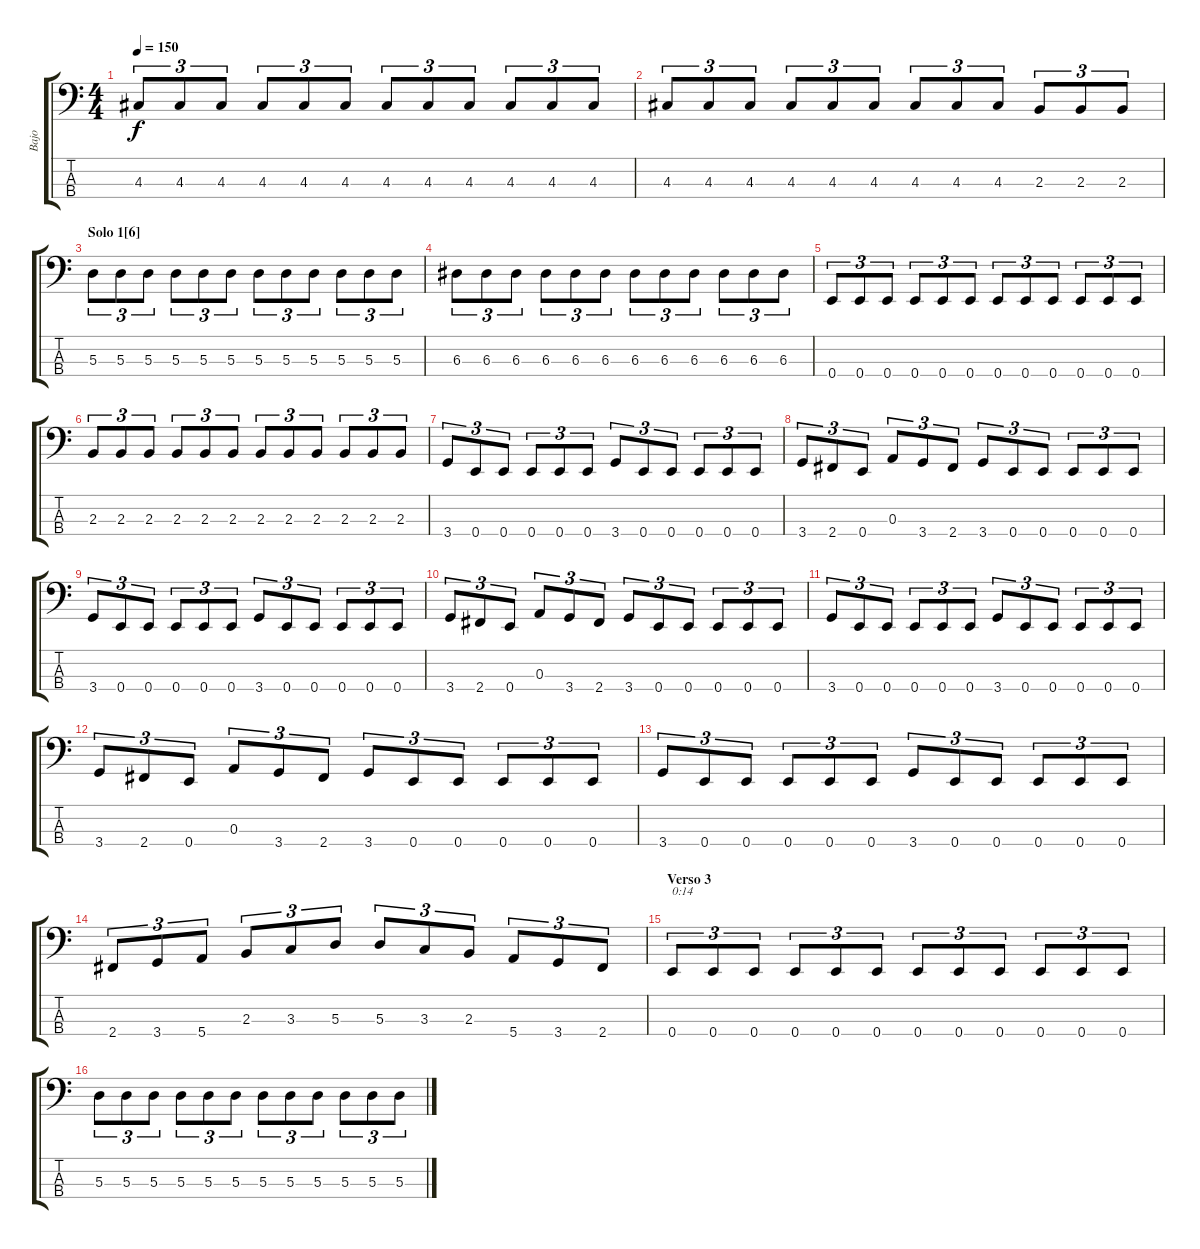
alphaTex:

\track ("Bajo" "Bajo") {instrument electricbassfinger}
\staff {score tabs}
\tuning (G2 D2 A1 E1) {hide}
\ts (4 4)
\tempo 150
\clef f4
\ks c
4.3.8{tu (3 2) dy f} 4.3.8{tu (3 2)} 4.3.8{tu (3 2)} 4.3.8{tu (3 2)} 4.3.8{tu (3 2)} 4.3.8{tu (3 2)} 4.3.8{tu (3 2)} 4.3.8{tu (3 2)} 4.3.8{tu (3 2)} 4.3.8{tu (3 2)} 4.3.8{tu (3 2)} 4.3.8{tu (3 2)} |
4.3.8{tu (3 2)} 4.3.8{tu (3 2)} 4.3.8{tu (3 2)} 4.3.8{tu (3 2)} 4.3.8{tu (3 2)} 4.3.8{tu (3 2)} 4.3.8{tu (3 2)} 4.3.8{tu (3 2)} 4.3.8{tu (3 2)} 2.3.8{tu (3 2)} 2.3.8{tu (3 2)} 2.3.8{tu (3 2)} |
\section ("" "Solo 1[6]")
5.3.8{tu (3 2)} 5.3.8{tu (3 2)} 5.3.8{tu (3 2)} 5.3.8{tu (3 2)} 5.3.8{tu (3 2)} 5.3.8{tu (3 2)} 5.3.8{tu (3 2)} 5.3.8{tu (3 2)} 5.3.8{tu (3 2)} 5.3.8{tu (3 2)} 5.3.8{tu (3 2)} 5.3.8{tu (3 2)} |
6.3.8{tu (3 2)} 6.3.8{tu (3 2)} 6.3.8{tu (3 2)} 6.3.8{tu (3 2)} 6.3.8{tu (3 2)} 6.3.8{tu (3 2)} 6.3.8{tu (3 2)} 6.3.8{tu (3 2)} 6.3.8{tu (3 2)} 6.3.8{tu (3 2)} 6.3.8{tu (3 2)} 6.3.8{tu (3 2)} |
0.4.8{tu (3 2)} 0.4.8{tu (3 2)} 0.4.8{tu (3 2)} 0.4.8{tu (3 2)} 0.4.8{tu (3 2)} 0.4.8{tu (3 2)} 0.4.8{tu (3 2)} 0.4.8{tu (3 2)} 0.4.8{tu (3 2)} 0.4.8{tu (3 2)} 0.4.8{tu (3 2)} 0.4.8{tu (3 2)} |
2.3.8{tu (3 2)} 2.3.8{tu (3 2)} 2.3.8{tu (3 2)} 2.3.8{tu (3 2)} 2.3.8{tu (3 2)} 2.3.8{tu (3 2)} 2.3.8{tu (3 2)} 2.3.8{tu (3 2)} 2.3.8{tu (3 2)} 2.3.8{tu (3 2)} 2.3.8{tu (3 2)} 2.3.8{tu (3 2)} |
3.4.8{tu (3 2)} 0.4.8{tu (3 2)} 0.4.8{tu (3 2)} 0.4.8{tu (3 2)} 0.4.8{tu (3 2)} 0.4.8{tu (3 2)} 3.4.8{tu (3 2)} 0.4.8{tu (3 2)} 0.4.8{tu (3 2)} 0.4.8{tu (3 2)} 0.4.8{tu (3 2)} 0.4.8{tu (3 2)} |
3.4.8{tu (3 2)} 2.4.8{tu (3 2)} 0.4.8{tu (3 2)} 0.3.8{tu (3 2)} 3.4.8{tu (3 2)} 2.4.8{tu (3 2)} 3.4.8{tu (3 2)} 0.4.8{tu (3 2)} 0.4.8{tu (3 2)} 0.4.8{tu (3 2)} 0.4.8{tu (3 2)} 0.4.8{tu (3 2)} |
3.4.8{tu (3 2)} 0.4.8{tu (3 2)} 0.4.8{tu (3 2)} 0.4.8{tu (3 2)} 0.4.8{tu (3 2)} 0.4.8{tu (3 2)} 3.4.8{tu (3 2)} 0.4.8{tu (3 2)} 0.4.8{tu (3 2)} 0.4.8{tu (3 2)} 0.4.8{tu (3 2)} 0.4.8{tu (3 2)} |
3.4.8{tu (3 2)} 2.4.8{tu (3 2)} 0.4.8{tu (3 2)} 0.3.8{tu (3 2)} 3.4.8{tu (3 2)} 2.4.8{tu (3 2)} 3.4.8{tu (3 2)} 0.4.8{tu (3 2)} 0.4.8{tu (3 2)} 0.4.8{tu (3 2)} 0.4.8{tu (3 2)} 0.4.8{tu (3 2)} |
3.4.8{tu (3 2)} 0.4.8{tu (3 2)} 0.4.8{tu (3 2)} 0.4.8{tu (3 2)} 0.4.8{tu (3 2)} 0.4.8{tu (3 2)} 3.4.8{tu (3 2)} 0.4.8{tu (3 2)} 0.4.8{tu (3 2)} 0.4.8{tu (3 2)} 0.4.8{tu (3 2)} 0.4.8{tu (3 2)} |
3.4.8{tu (3 2)} 2.4.8{tu (3 2)} 0.4.8{tu (3 2)} 0.3.8{tu (3 2)} 3.4.8{tu (3 2)} 2.4.8{tu (3 2)} 3.4.8{tu (3 2)} 0.4.8{tu (3 2)} 0.4.8{tu (3 2)} 0.4.8{tu (3 2)} 0.4.8{tu (3 2)} 0.4.8{tu (3 2)} |
3.4.8{tu (3 2)} 0.4.8{tu (3 2)} 0.4.8{tu (3 2)} 0.4.8{tu (3 2)} 0.4.8{tu (3 2)} 0.4.8{tu (3 2)} 3.4.8{tu (3 2)} 0.4.8{tu (3 2)} 0.4.8{tu (3 2)} 0.4.8{tu (3 2)} 0.4.8{tu (3 2)} 0.4.8{tu (3 2)} |
2.4.8{tu (3 2)} 3.4.8{tu (3 2)} 5.4.8{tu (3 2)} 2.3.8{tu (3 2)} 3.3.8{tu (3 2)} 5.3.8{tu (3 2)} 5.3.8{tu (3 2)} 3.3.8{tu (3 2)} 2.3.8{tu (3 2)} 5.4.8{tu (3 2)} 3.4.8{tu (3 2)} 2.4.8{tu (3 2)} |
\section ("" "Verso 3")
0.4.8{tu (3 2) txt "0:14"} 0.4.8{tu (3 2)} 0.4.8{tu (3 2)} 0.4.8{tu (3 2)} 0.4.8{tu (3 2)} 0.4.8{tu (3 2)} 0.4.8{tu (3 2)} 0.4.8{tu (3 2)} 0.4.8{tu (3 2)} 0.4.8{tu (3 2)} 0.4.8{tu (3 2)} 0.4.8{tu (3 2)} |
5.3.8{tu (3 2)} 5.3.8{tu (3 2)} 5.3.8{tu (3 2)} 5.3.8{tu (3 2)} 5.3.8{tu (3 2)} 5.3.8{tu (3 2)} 5.3.8{tu (3 2)} 5.3.8{tu (3 2)} 5.3.8{tu (3 2)} 5.3.8{tu (3 2)} 5.3.8{tu (3 2)} 5.3.8{tu (3 2)}
